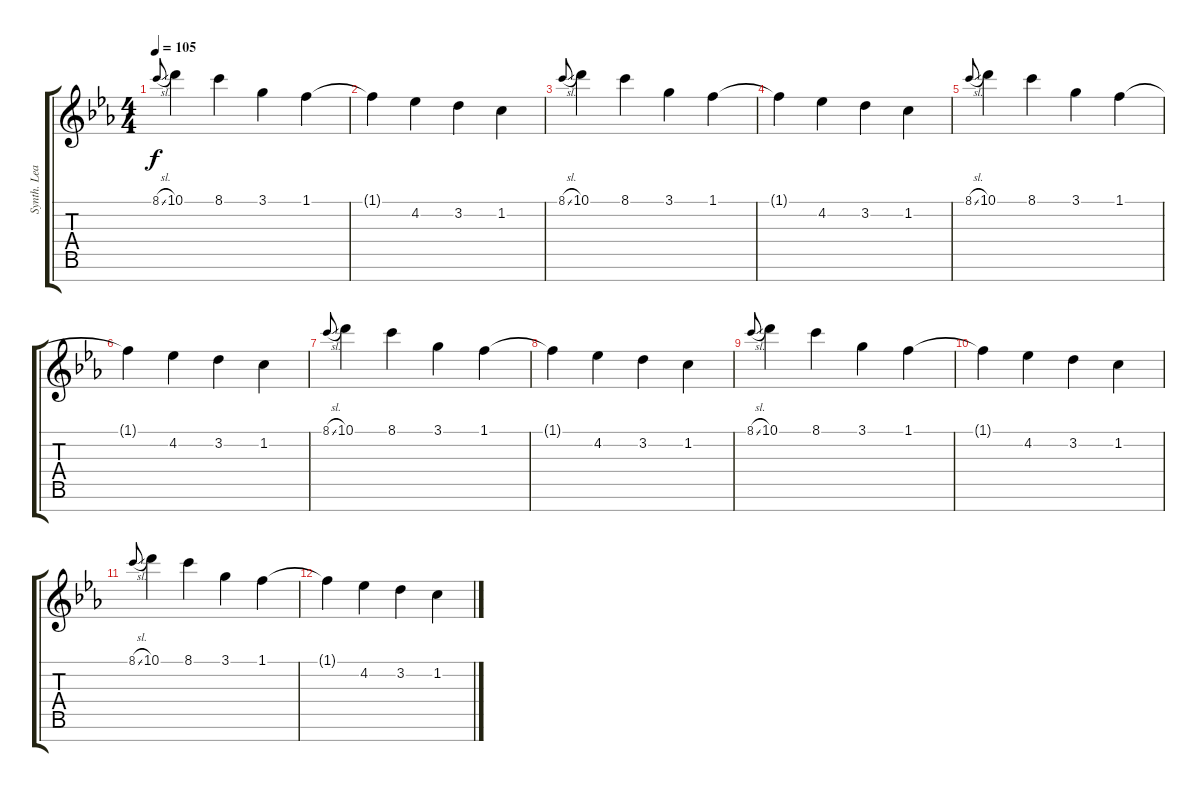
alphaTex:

\track ("Synth. Lead" "Synth. Lea") {instrument lead3calliope}
\staff {score tabs}
\tuning (E5 B4 G4 D4 A3 E3 B2) {hide}
\ts (4 4)
\tempo 105
\clef g2
\ks eb
8.1{sl}.8{gr onbeat dy f} 10.1.4 8.1.4 3.1.4 1.1.4 |
1.1{t}.4 4.2.4 3.2.4 1.2.4 |
8.1{sl}.8{gr onbeat} 10.1.4 8.1.4 3.1.4 1.1.4 |
1.1{t}.4 4.2.4 3.2.4 1.2.4 |
8.1{sl}.8{gr onbeat} 10.1.4 8.1.4 3.1.4 1.1.4 |
1.1{t}.4 4.2.4 3.2.4 1.2.4 |
8.1{sl}.8{gr onbeat} 10.1.4 8.1.4 3.1.4 1.1.4 |
1.1{t}.4 4.2.4 3.2.4 1.2.4 |
8.1{sl}.8{gr onbeat} 10.1.4 8.1.4 3.1.4 1.1.4 |
1.1{t}.4 4.2.4 3.2.4 1.2.4 |
8.1{sl}.8{gr onbeat} 10.1.4 8.1.4 3.1.4 1.1.4 |
1.1{t}.4 4.2.4 3.2.4 1.2.4
